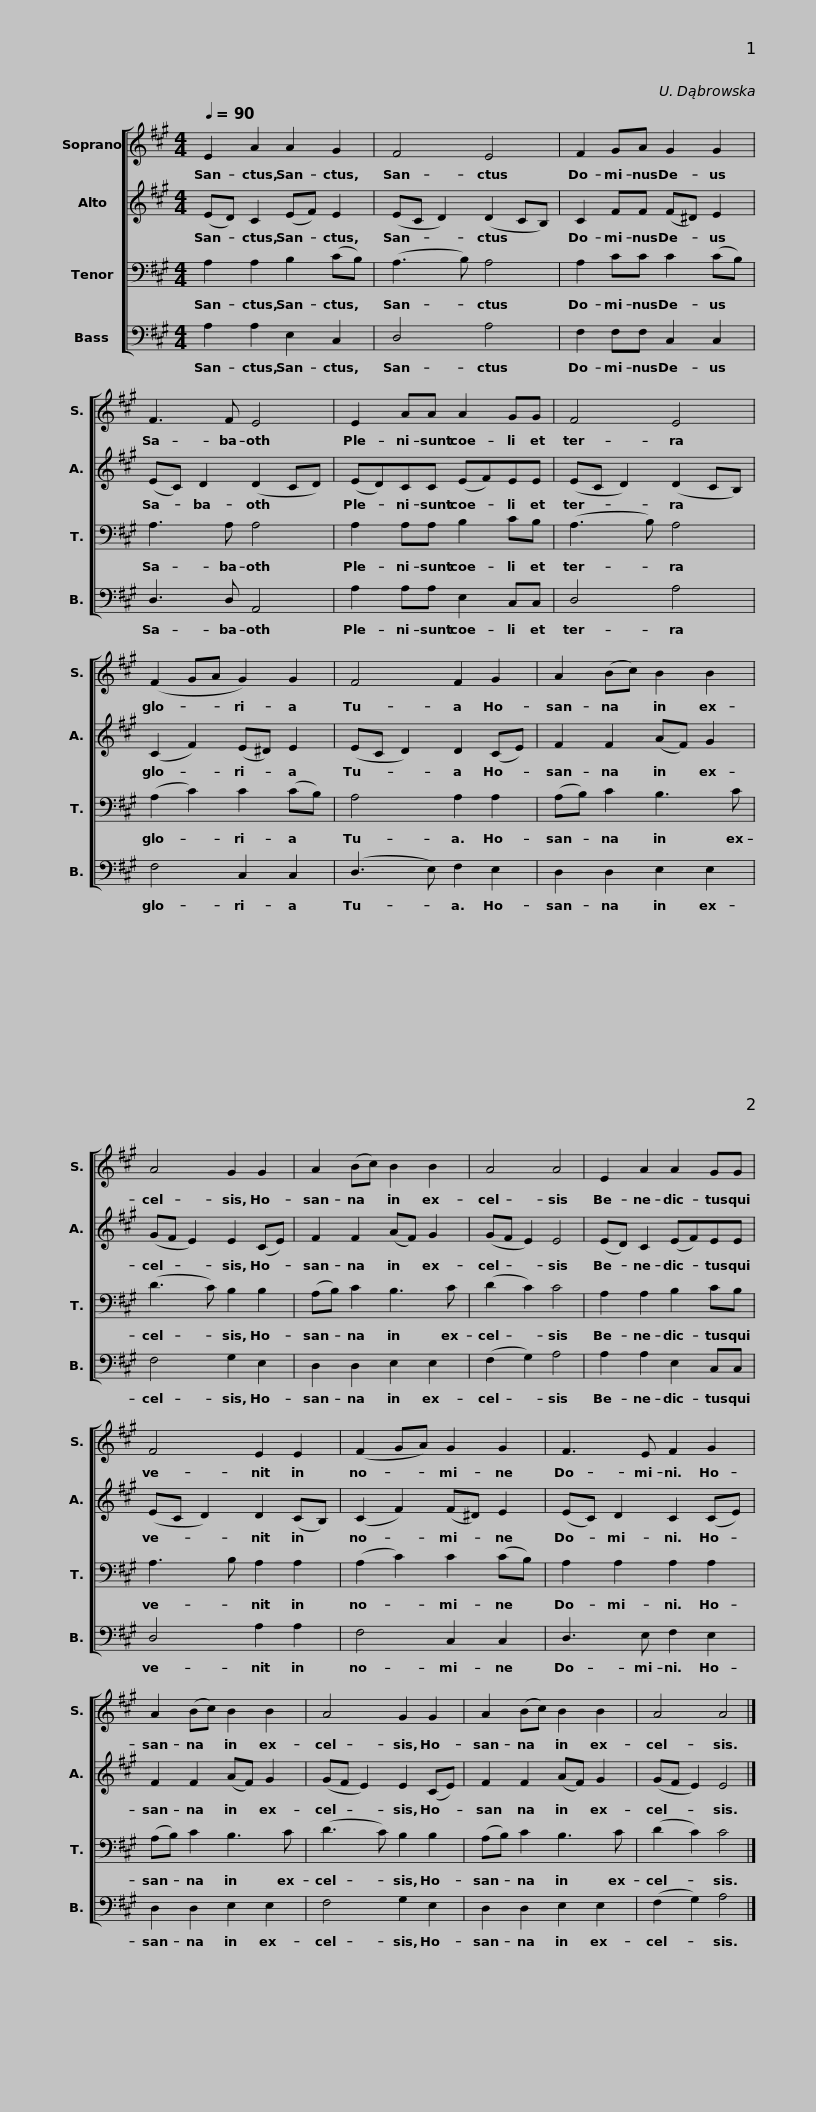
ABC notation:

X:1
%%score [ 1 2 3 4 ]
L:1/8
Q:1/4=90
M:4/4
I:linebreak $
K:A
V:1 treble
V:2 treble
V:3 bass
V:4 bass
V:1
 E2 A2 A2 G2 | F4 E4 | F2 GA G2 G2 | F3 F E4 |$ E2 AA A2 GG | %5
 F4 E4 | (F2 GA G2) G2 | F4 F2 G2 |$ A2 (Bc) B2 B2 | A4 G2 G2 | %10
 A2 (Bc) B2 B2 | A4 A4 | E2 A2 A2 GG |$ F4 E2 E2 | (F2 GA) G2 G2 | %15
 F3 E F2 G2 | A2 (Bc) B2 B2 | A4 G2 G2 |$ A2 (Bc) B2 B2 | A4 A4 |] %20
V:2
 (ED) C2 (EF) E2 | (EC D2) (D2 CB,) | C2 FF (F^D) E2 | (EC) D2 (D2 CD) |$ (ED)CC (EF)EE | %5
 (EC D2) (D2 CB,) | (C2 F2) (E^D) E2 | (EC D2) D2 (CE) |$ F2 F2 (AF) G2 | (GF E2) E2 (CE) | %10
 F2 F2 (AF) G2 | (GF E2) E4 | (ED) C2 (EF)EE |$ (EC D2) D2 (CB,) | (C2 F2) (F^D) E2 | %15
 (EC) D2 C2 (CE) | F2 F2 (AF) G2 | (GF E2) E2 (CE) |$ F2 F2 (AF) G2 | (GF E2) E4 |] %20
V:3
 A,2 A,2 B,2 (CB,) | (A,3 B,) A,4 | A,2 CC C2 (CB,) | A,3 A, A,4 |$ A,2 A,A, B,2 CB, | %5
 (A,3 B,) A,4 | (A,2 C2) C2 (CB,) | A,4 A,2 A,2 |$ (A,B,) C2 B,3 C | (D3 C) B,2 B,2 | %10
 (A,B,) C2 B,3 C | (D2 C2) C4 | A,2 A,2 B,2 CB, |$ A,3 B, A,2 A,2 | (A,2 C2) C2 (CB,) | %15
 A,2 A,2 A,2 A,2 | (A,B,) C2 B,3 C | (D3 C) B,2 B,2 |$ (A,B,) C2 B,3 C | (D2 C2) C4 |] %20
V:4
 A,2 A,2 E,2 C,2 | D,4 A,4 | F,2 F,F, C,2 C,2 | D,3 D, A,,4 |$ A,2 A,A, E,2 C,C, | %5
 D,4 A,4 | F,4 C,2 C,2 | (D,3 E,) F,2 E,2 |$ D,2 D,2 E,2 E,2 | F,4 G,2 E,2 | %10
 D,2 D,2 E,2 E,2 | (F,2 G,2) A,4 | A,2 A,2 E,2 C,C, |$ D,4 A,2 A,2 | F,4 C,2 C,2 | %15
 D,3 E, F,2 E,2 | D,2 D,2 E,2 E,2 | F,4 G,2 E,2 |$ D,2 D,2 E,2 E,2 | (F,2 G,2) A,4 |] %20
